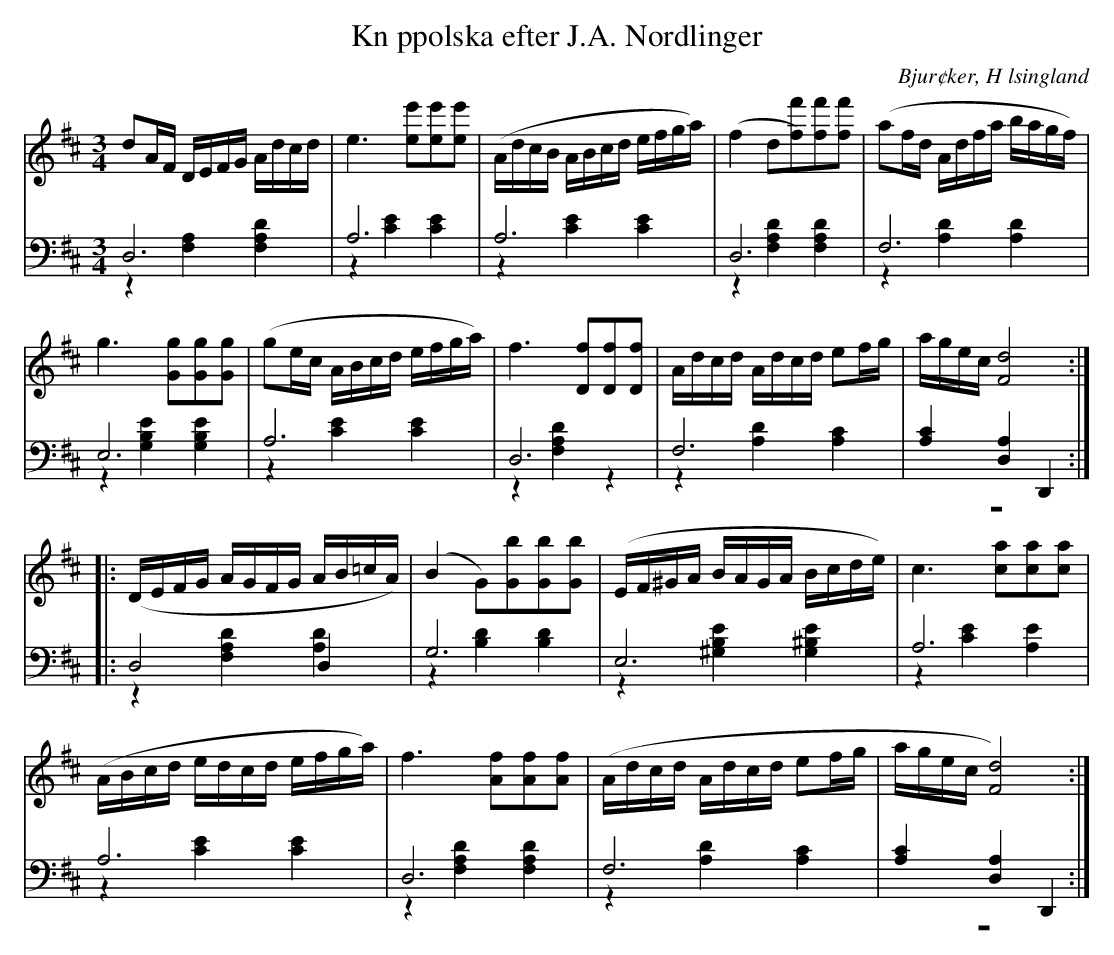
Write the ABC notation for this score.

X:1
T: Kn ppolska efter J.A. Nordlinger
O: Bjur¢ker, H lsingland
M: 3/4
L: 1/16
K: D
V:1
V:2
V:3 merge
V:1
d2AF DEFG Adcd|e6 [e2e'2][e2e'2][e2e'2]|(AdcB ABcd efga)|(f4 d2[f2)f'2][f2f'2][f2f'2]|(a2fd Adfa bagf)|
g6 [G2g2][G2g2][G2g2]|(g2ec ABcd efga)|f6 [D2f2][D2f2][D2f2]|Adcd Adcd e2fg|agec [F8d8]:|
|:(DEFG AGFG AB=cA)|(B4 G2)[G2b2][G2b2][G2b2]|(EF^GA BAGA Bcde)|c6 [c2a2][c2a2][c2a2]|
(ABcd edcd efga)|f6 [A2f2][A2f2][A2f2]|(Adcd Adcd e2fg|agec [F8d8]):|
V:2 clef=bass
D,12 |A,12|A,12|D,12|F,12|
E,12|A,12|D,12|F,12|[A,4C4] [D,4A,4] D,,4:|
|:D,8 D,4 |G,12|E,12|A,12|
A,12|D,12|F,12|[A,4C4] [D,4A,4] D,,4:|
V:3 clef=bass
z4 [F,4A,4] [F,4A,4D4]|z4 [C4E4] [C4E4]|z4 [C4E4] [C4E4]|z4 [F,4A,4D4] [F,4A,4D4]|z4 [A,4D4] [A,4D4]|
z4 [G,4B,4E4] [G,4B,4E4]|z4 [C4E4] [C4E4]|z4 [F,4A,4D4] z4|z4 [A,4D4] [A,4C4]|z12:|
|:z4 [F,4A,4D4] [A,4D4] |z4 [B,4D4] [B,4D4]|z4 [^G,4B,4E4] [G,4^B,4E4]|z4 [C4E4] [A,4E4]|
z4 [C4E4] [C4E4]|z4 [F,4A,4D4] [F,4A,4D4]|z4 [A,4D4] [A,4C4]|z12:|
